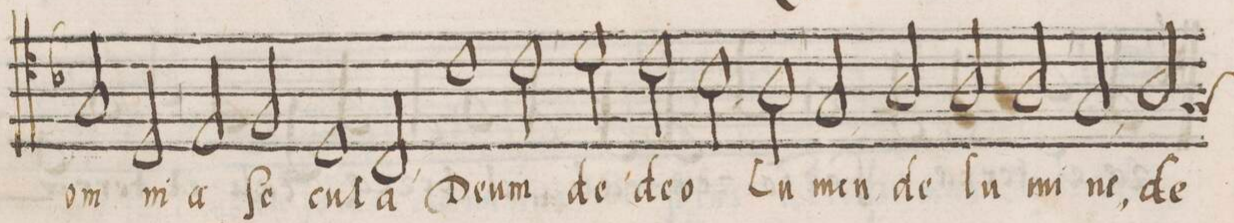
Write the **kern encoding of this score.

**kern	**text
*I"TENOR	*
*clefC4	*
*k[b-]	*
*met()	*
*M2/1	*
2G/	om-
2D/	-ni-
=36-	=36-
2E/	-a
2F/	ſe-
1D	-cu-
=37-	=37-
2C/	-la
1c	De-
2c\	-um
=38-	=38-
2d\	de
2c\	de-
2B-\	-o
2A\	Lu-
=39-	=39-
2G/	-men
2A/	de
2A/	lu-
2A/	-mi-
=40-	=40-
2G/	-ne,
*custos:G	*
2A/	de-
*-	*-
